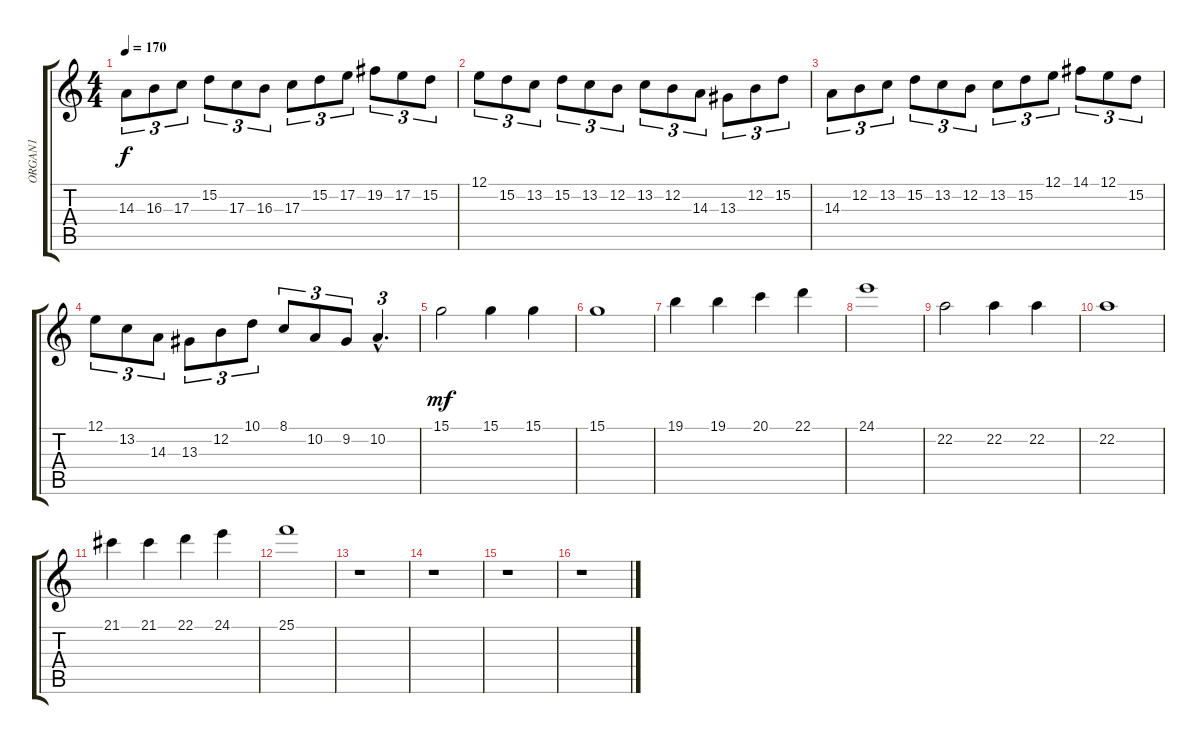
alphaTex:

\track ("ORGAN1" "ORGAN1") {instrument percussiveorgan}
\staff {score tabs}
\tuning (E4 B3 G3 D3 A2 E2) {hide}
\ts (4 4)
\tempo 170
\clef g2
\ks c
14.3.8{tu (3 2) dy f} 16.3.8{tu (3 2)} 17.3.8{tu (3 2)} 15.2.8{tu (3 2)} 17.3.8{tu (3 2)} 16.3.8{tu (3 2)} 17.3.8{tu (3 2)} 15.2.8{tu (3 2)} 17.2.8{tu (3 2)} 19.2.8{tu (3 2)} 17.2.8{tu (3 2)} 15.2.8{tu (3 2)} |
12.1.8{tu (3 2)} 15.2.8{tu (3 2)} 13.2.8{tu (3 2)} 15.2.8{tu (3 2)} 13.2.8{tu (3 2)} 12.2.8{tu (3 2)} 13.2.8{tu (3 2)} 12.2.8{tu (3 2)} 14.3.8{tu (3 2)} 13.3.8{tu (3 2)} 12.2.8{tu (3 2)} 15.2.8{tu (3 2)} |
14.3.8{tu (3 2)} 12.2.8{tu (3 2)} 13.2.8{tu (3 2)} 15.2.8{tu (3 2)} 13.2.8{tu (3 2)} 12.2.8{tu (3 2)} 13.2.8{tu (3 2)} 15.2.8{tu (3 2)} 12.1.8{tu (3 2)} 14.1.8{tu (3 2)} 12.1.8{tu (3 2)} 15.2.8{tu (3 2)} |
12.1.8{tu (3 2)} 13.2.8{tu (3 2)} 14.3.8{tu (3 2)} 13.3.8{tu (3 2)} 12.2.8{tu (3 2)} 10.1.8{tu (3 2)} 8.1.8{tu (3 2)} 10.2.8{tu (3 2)} 9.2.8{tu (3 2)} 10.2{hac}.4{d tu (3 2)} |
15.1.2{dy mf} 15.1.4 15.1.4 |
15.1.1 |
19.1.4 19.1.4 20.1.4 22.1.4 |
24.1.1 |
22.2.2 22.2.4 22.2.4 |
22.2.1 |
21.1.4 21.1.4 22.1.4 24.1.4 |
25.1.1 |
r.1 |
r.1 |
r.1 |
r.1
